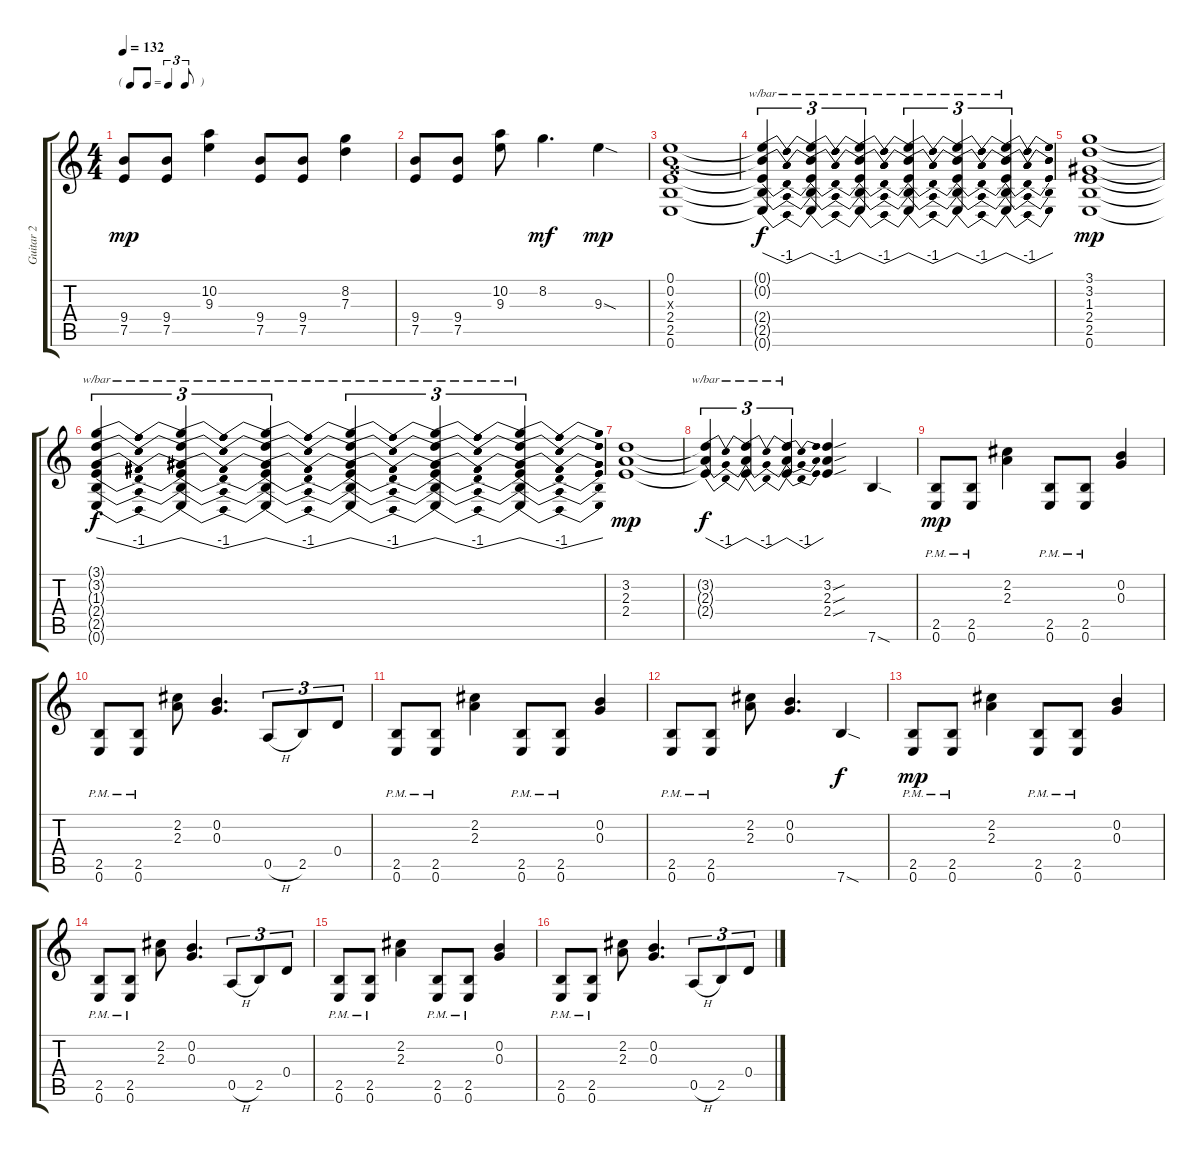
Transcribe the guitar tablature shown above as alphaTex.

\track ("Guitar 2" "Guitar 2") {instrument distortionguitar}
\staff {score tabs}
\tuning (E4 B3 G3 D3 A2 E2) {hide}
\ts (4 4)
\tf triplet8th
\tempo 132
\clef g2
\ks c
(9.4 7.5).8{dy mp instrument distortionguitar} (9.4 7.5).8 (10.2 9.3).4 (9.4 7.5).8 (9.4 7.5).8 (8.2 7.3).4 |
(9.4 7.5).8 (9.4 7.5).8 (10.2 9.3).8 8.2.4{d dy mf} 9.3{sod}.4{dy mp} |
(0.1 0.2 0.3{x} 2.4 2.5 0.6).1 |
(0.1{t} 0.2{t} 2.4{t} 2.5{t} 0.6{t}).4{tu (3 2) tbe (dip default 0 0 30 -4 60 0) dy f} (0.1{t} 0.2{t} 2.4{t} 2.5{t} 0.6{t}).4{tu (3 2) tbe (dip default 0 0 30 -4 60 0)} (0.1{t} 0.2{t} 2.4{t} 2.5{t} 0.6{t}).4{tu (3 2) tbe (dip default 0 0 30 -4 60 0)} (0.1{t} 0.2{t} 2.4{t} 2.5{t} 0.6{t}).4{tu (3 2) tbe (dip default 0 0 30 -4 60 0)} (0.1{t} 0.2{t} 2.4{t} 2.5{t} 0.6{t}).4{tu (3 2) tbe (dip default 0 0 30 -4 60 0)} (0.1{t} 0.2{t} 2.4{t} 2.5{t} 0.6{t}).4{tu (3 2) tbe (dip default 0 0 30 -4 60 0)} |
(3.1 3.2 1.3 2.4 2.5 0.6).1{dy mp} |
(3.1{t} 3.2{t} 1.3{t} 2.4{t} 2.5{t} 0.6{t}).4{tu (3 2) tbe (dip default 0 0 30 -4 60 0) dy f} (3.1{t} 3.2{t} 1.3{t} 2.4{t} 2.5{t} 0.6{t}).4{tu (3 2) tbe (dip default 0 0 30 -4 60 0)} (3.1{t} 3.2{t} 1.3{t} 2.4{t} 2.5{t} 0.6{t}).4{tu (3 2) tbe (dip default 0 0 30 -4 60 0)} (3.1{t} 3.2{t} 1.3{t} 2.4{t} 2.5{t} 0.6{t}).4{tu (3 2) tbe (dip default 0 0 30 -4 60 0)} (3.1{t} 3.2{t} 1.3{t} 2.4{t} 2.5{t} 0.6{t}).4{tu (3 2) tbe (dip default 0 0 30 -4 60 0)} (3.1{t} 3.2{t} 1.3{t} 2.4{t} 2.5{t} 0.6{t}).4{tu (3 2) tbe (dip default 0 0 30 -4 60 0)} |
(3.2 2.3 2.4).1{dy mp} |
(3.2{t} 2.3{t} 2.4{t}).4{tu (3 2) tbe (dip default 0 0 30 -4 60 0) dy f} (3.2{t} 2.3{t} 2.4{t}).4{tu (3 2) tbe (dip default 0 0 30 -4 60 0)} (3.2{t} 2.3{t} 2.4{t}).4{tu (3 2) tbe (dip default 0 0 30 -4 60 0)} (3.2{sou} 2.3{sou} 2.4{sou}).4 7.6{sod}.4 |
(2.5{pm} 0.6).8{dy mp} (2.5{pm} 0.6).8 (2.2 2.3).4 (2.5{pm} 0.6).8 (2.5{pm} 0.6).8 (0.2 0.3).4 |
(2.5{pm} 0.6).8 (2.5{pm} 0.6).8 (2.2 2.3).8 (0.2 0.3).4{d} 0.5{h}.8{tu (3 2)} 2.5.8{tu (3 2)} 0.4.8{tu (3 2)} |
(2.5{pm} 0.6).8 (2.5{pm} 0.6).8 (2.2 2.3).4 (2.5{pm} 0.6).8 (2.5{pm} 0.6).8 (0.2 0.3).4 |
(2.5{pm} 0.6).8 (2.5{pm} 0.6).8 (2.2 2.3).8 (0.2 0.3).4{d} 7.6{sod}.4{dy f} |
(2.5{pm} 0.6).8{dy mp} (2.5{pm} 0.6).8 (2.2 2.3).4 (2.5{pm} 0.6).8 (2.5{pm} 0.6).8 (0.2 0.3).4 |
(2.5{pm} 0.6).8 (2.5{pm} 0.6).8 (2.2 2.3).8 (0.2 0.3).4{d} 0.5{h}.8{tu (3 2)} 2.5.8{tu (3 2)} 0.4.8{tu (3 2)} |
(2.5{pm} 0.6).8 (2.5{pm} 0.6).8 (2.2 2.3).4 (2.5{pm} 0.6).8 (2.5{pm} 0.6).8 (0.2 0.3).4 |
(2.5{pm} 0.6).8 (2.5{pm} 0.6).8 (2.2 2.3).8 (0.2 0.3).4{d} 0.5{h}.8{tu (3 2)} 2.5.8{tu (3 2)} 0.4.8{tu (3 2)}
